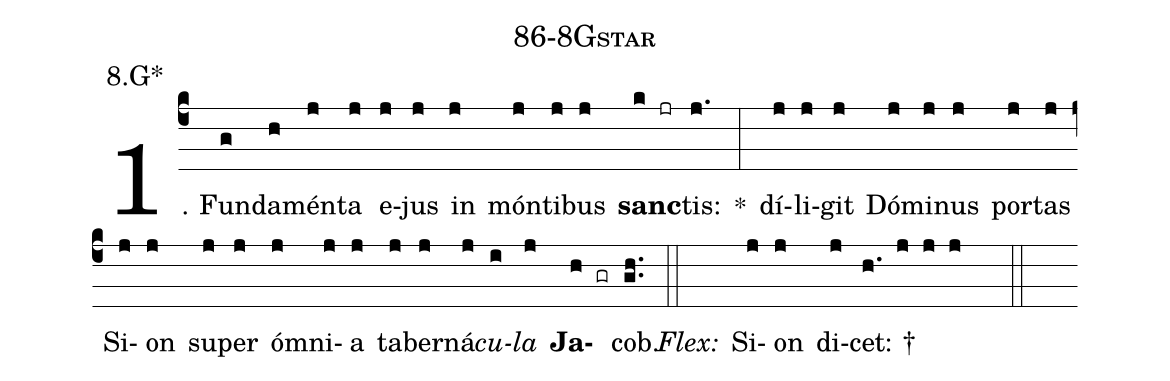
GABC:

name: 86-8Gstar;
annotation: 8.G*;
%%
(c4)1. Fun(g)da(h)mén(j)ta(j) e(j)jus(j) in(j) món(j)ti(j)bus(j) <b>sanc</b>(k jr)tis:(j.) *(:) dí(j)li(j)git(j) Dó(j)mi(j)nus(j) por(j)tas(j) Si(j)on(j) su(j)per(j) óm(j)ni(j)a(j) ta(j)ber(j)ná(j)<i>cu</i>(i)<i>la</i>(j) <b>Ja</b>(h gr)cob.(gh..) (::)
<i>Flex:</i>()  Si(j)on(j) di(j)cet: †(h. j j j  ::)
